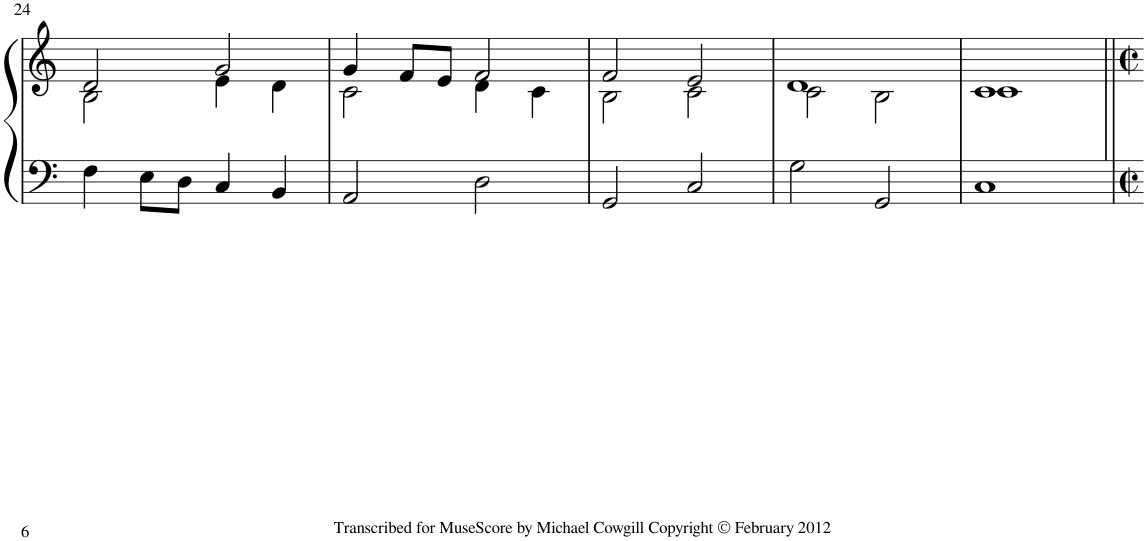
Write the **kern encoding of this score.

**kern	**kern
*part1	*part1
*staff2	*staff1
*I"Organ	*
!!LO:PB:g=z
*clefF4	*clefG2
*k[]	*k[]
*M4/4	*M4/4
*met(c)	*met(c)
=24	=24
*	*^
4F\	2d/	2B\
8E\L	.	.
8D\J	.	.
4C/	2g/	4e\
4BB/	.	4d\
=25	=25	=25
2AA/	4g/	2c\
.	8f/L	.
.	8e/J	.
2D\	2f/	4d\
.	.	4c\
=26	=26	=26
2GG/	2f/	2B\
2C/	2e/	2c\
=27	=27	=27
2G\	1d	2c\
2GG/	.	2B\
=28	=28	=28
1C	1c	1c
*	*v	*v
=||	=||
*-	*-
